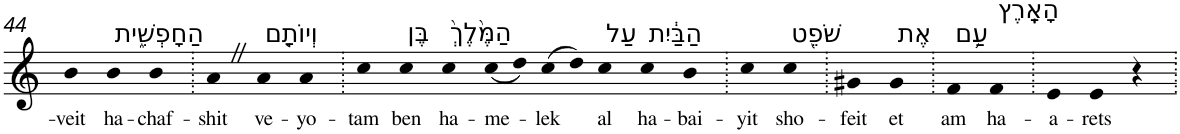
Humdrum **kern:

**kern	**text
*part1	*part1
*staff1	*staff1
*I"Piano	*
*I'Pno	*
!!LO:PB:g=z
*clefG2	*
*k[]	*
=44	=44
!	!LO:LY:b
4b	-veit
!LO:TX:a:t=הַחָפְשִׁ֑ית	!
!	!LO:LY:b
4b	ha-
!	!LO:LY:b
4b	-chaf-
=45.	=45.
!	!LO:LY:b
4aZ	-shit
!LO:TX:a:t=וְיוֹתָ֤ם	!
!	!LO:LY:b
4a	ve-
!	!LO:LY:b
4a	-yo-
=46.	=46.
!	!LO:LY:b
4cc	-tam
!LO:TX:a:t=בֶּן	!
!	!LO:LY:b
4cc	ben
!LO:TX:a:t=הַמֶּ֙לֶךְ֙	!
!	!LO:LY:b
4cc	ha-
!	!LO:LY:b
(<8cc	-me-
8dd)	.
!	!LO:LY:b
(>8cc	-lek
8dd)	.
!LO:TX:a:t=עַל	!
!	!LO:LY:b
4cc	al
!LO:TX:a:t=הַבַּ֔יִת	!
!	!LO:LY:b
4cc	ha-
!	!LO:LY:b
4b	-bai-
=47.	=47.
!	!LO:LY:b
4cc	-yit
!LO:TX:a:t=שֹׁפֵ֖ט	!
!	!LO:LY:b
4cc	sho-
=48.	=48.
!	!LO:LY:b
4g#X	-feit
!LO:TX:a:t=אֶת	!
!	!LO:LY:b
4g#	et
=49.	=49.
!LO:TX:a:t=עַ֥ם	!
!	!LO:LY:b
4f	am
!LO:TX:a:t=הָאָֽרֶץ	!
!	!LO:LY:b
4f	ha-
=50.	=50.
!	!LO:LY:b
4e	-a-
!	!LO:LY:b
4e	-rets
4r	.
=.	=.
*-	*-
